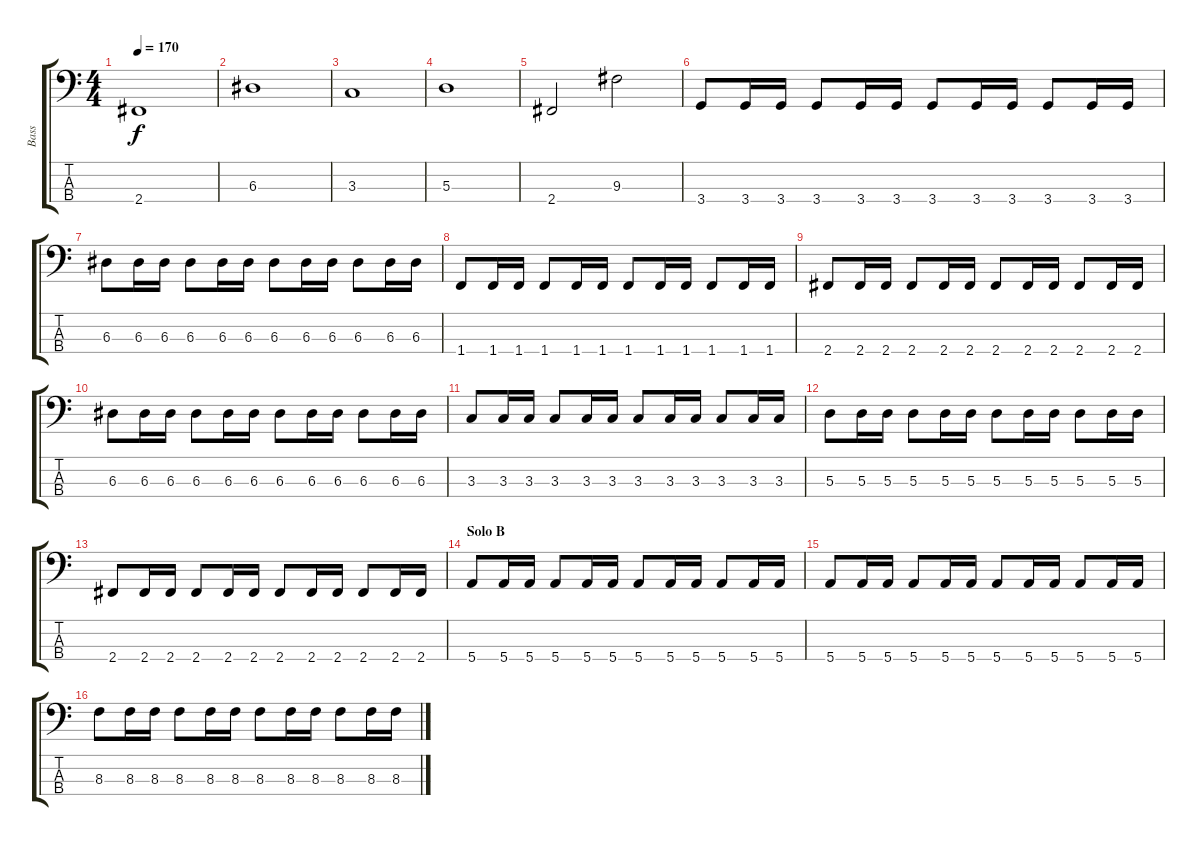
\track ("Bass" "Bass") {instrument electricbassfinger}
\staff {score tabs}
\tuning (G2 D2 A1 E1) {hide}
\ts (4 4)
\tempo 170
\clef f4
\ks c
2.4.1{dy f} |
6.3.1 |
3.3.1 |
5.3.1 |
2.4.2 9.3.2 |
3.4.8 3.4.16 3.4.16 3.4.8 3.4.16 3.4.16 3.4.8 3.4.16 3.4.16 3.4.8 3.4.16 3.4.16 |
6.3.8 6.3.16 6.3.16 6.3.8 6.3.16 6.3.16 6.3.8 6.3.16 6.3.16 6.3.8 6.3.16 6.3.16 |
1.4.8 1.4.16 1.4.16 1.4.8 1.4.16 1.4.16 1.4.8 1.4.16 1.4.16 1.4.8 1.4.16 1.4.16 |
2.4.8 2.4.16 2.4.16 2.4.8 2.4.16 2.4.16 2.4.8 2.4.16 2.4.16 2.4.8 2.4.16 2.4.16 |
6.3.8 6.3.16 6.3.16 6.3.8 6.3.16 6.3.16 6.3.8 6.3.16 6.3.16 6.3.8 6.3.16 6.3.16 |
3.3.8 3.3.16 3.3.16 3.3.8 3.3.16 3.3.16 3.3.8 3.3.16 3.3.16 3.3.8 3.3.16 3.3.16 |
5.3.8 5.3.16 5.3.16 5.3.8 5.3.16 5.3.16 5.3.8 5.3.16 5.3.16 5.3.8 5.3.16 5.3.16 |
2.4.8 2.4.16 2.4.16 2.4.8 2.4.16 2.4.16 2.4.8 2.4.16 2.4.16 2.4.8 2.4.16 2.4.16 |
\section ("" "Solo B")
5.4.8 5.4.16 5.4.16 5.4.8 5.4.16 5.4.16 5.4.8 5.4.16 5.4.16 5.4.8 5.4.16 5.4.16 |
5.4.8 5.4.16 5.4.16 5.4.8 5.4.16 5.4.16 5.4.8 5.4.16 5.4.16 5.4.8 5.4.16 5.4.16 |
8.3.8 8.3.16 8.3.16 8.3.8 8.3.16 8.3.16 8.3.8 8.3.16 8.3.16 8.3.8 8.3.16 8.3.16
